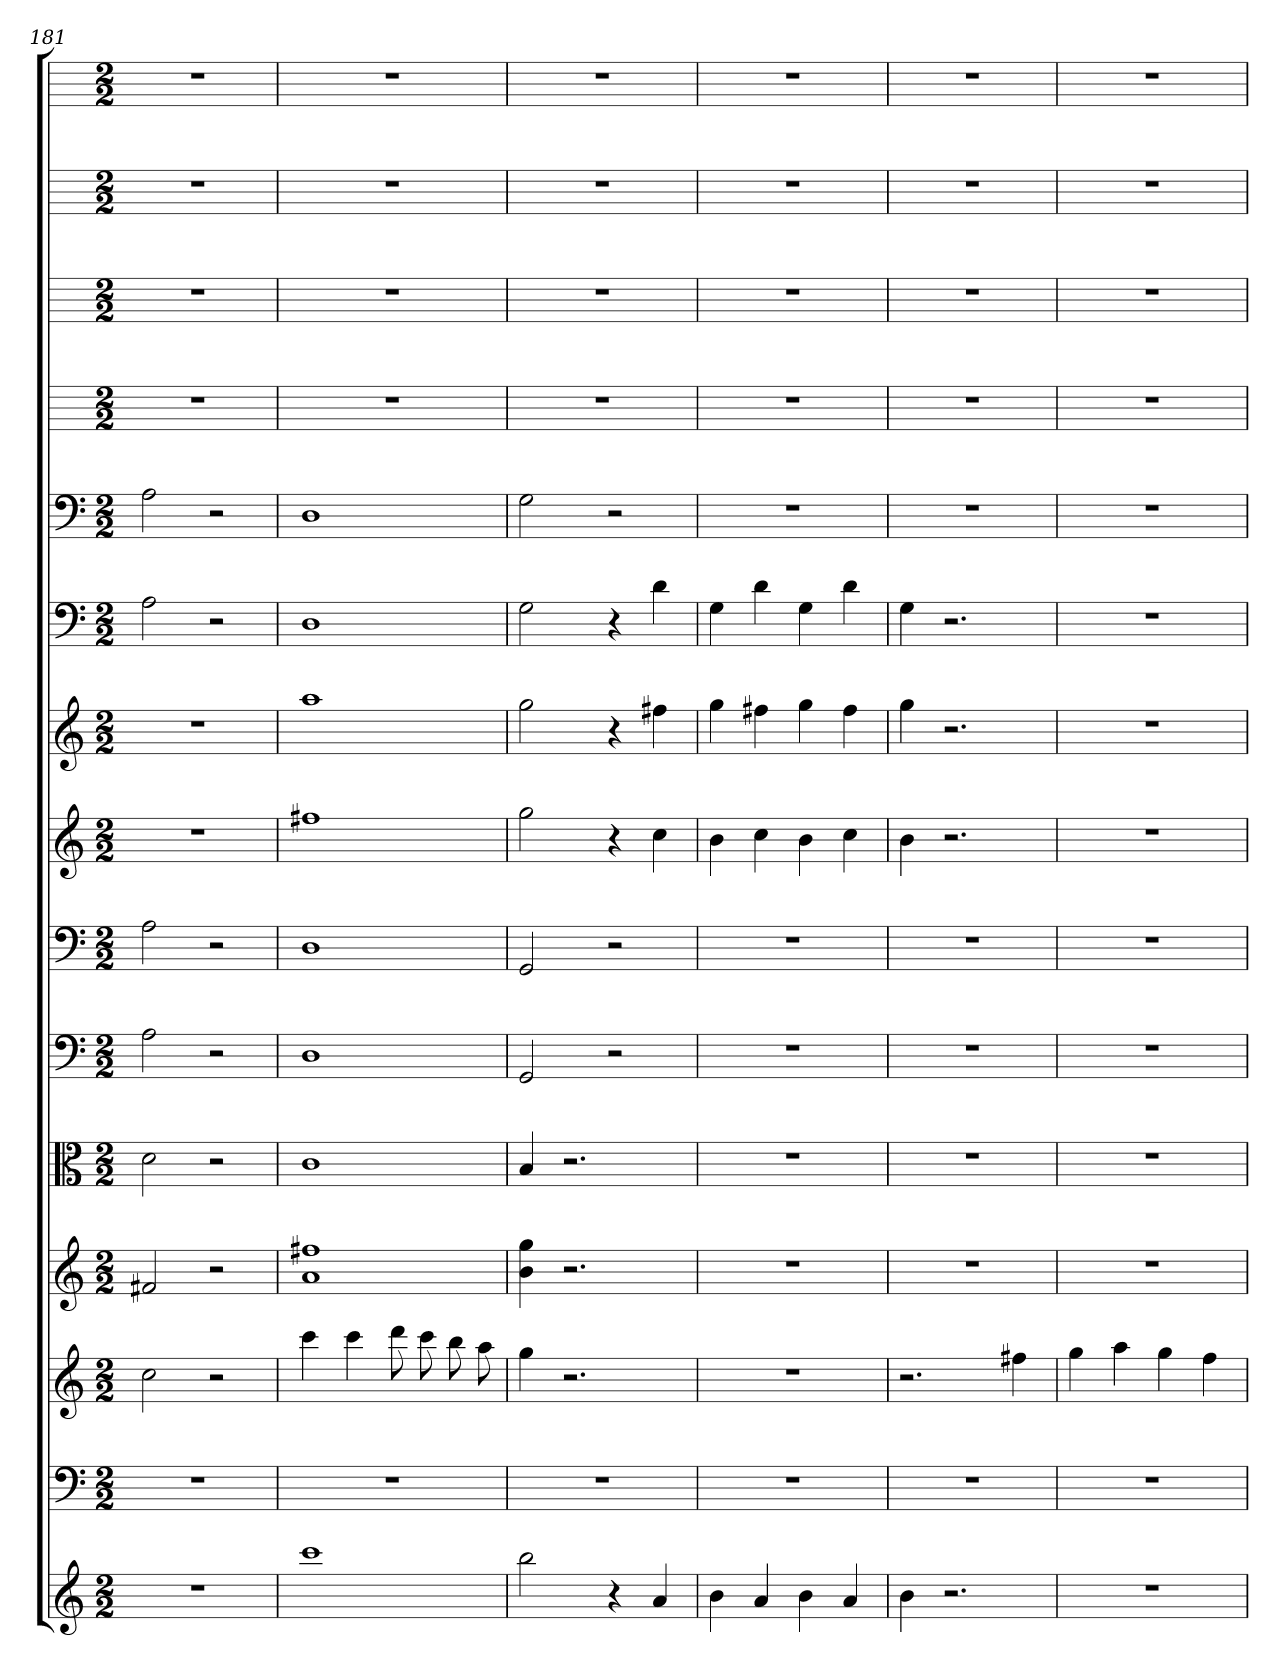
**kern	**kern	**kern	**kern	**kern	**kern	**kern	**kern	**kern	**kern	**kern	**kern	**kern	**kern	**kern
*part15	*part14	*part13	*part12	*part11	*part10	*part9	*part8	*part7	*part6	*part5	*part4	*part3	*part2	*part1
*staff15	*staff14	*staff13	*staff12	*staff11	*staff10	*staff9	*staff8	*staff7	*staff6	*staff5	*staff4	*staff3	*staff2	*staff1
*	*clefF4	*	*	*clefC3	*clefF4	*clefF4	*	*	*clefF4	*clefF4	*	*	*	*
*k[]	*k[]	*k[]	*k[]	*k[]	*k[]	*k[]	*k[]	*k[]	*k[]	*k[]	*k[]	*k[]	*k[]	*k[]
*C:	*C:	*C:	*C:	*C:	*C:	*C:	*C:	*C:	*C:	*C:	*C:	*C:	*C:	*C:
*M2/2	*M2/2	*M2/2	*M2/2	*M2/2	*M2/2	*M2/2	*M2/2	*M2/2	*M2/2	*M2/2	*M2/2	*M2/2	*M2/2	*M2/2
=181	=181	=181	=181	=181	=181	=181	=181	=181	=181	=181	=181	=181	=181	=181
1r	1r	2cc	2f#X	2d	2A	2A	1r	1r	2A	2A	1r	1r	1r	1r
.	.	2r	2r	2r	2r	2r	.	.	2r	2r	.	.	.	.
=182	=182	=182	=182	=182	=182	=182	=182	=182	=182	=182	=182	=182	=182	=182
1ccc	1r	4ccc	1a 1ff#X	1c	1D	1D	1ff#X	1aa	1D	1D	1r	1r	1r	1r
.	.	4ccc	.	.	.	.	.	.	.	.	.	.	.	.
.	.	8ddd	.	.	.	.	.	.	.	.	.	.	.	.
.	.	8ccc	.	.	.	.	.	.	.	.	.	.	.	.
.	.	8bb	.	.	.	.	.	.	.	.	.	.	.	.
.	.	8aa	.	.	.	.	.	.	.	.	.	.	.	.
=183	=183	=183	=183	=183	=183	=183	=183	=183	=183	=183	=183	=183	=183	=183
2bb	1r	4gg	4b 4gg	4B	2GG	2GG	2gg	2gg	2G	2G	1r	1r	1r	1r
.	.	2.r	2.r	2.r	.	.	.	.	.	.	.	.	.	.
4r	.	.	.	.	2r	2r	4r	4r	4r	2r	.	.	.	.
4a	.	.	.	.	.	.	4cc	4ff#X	4d	.	.	.	.	.
=184	=184	=184	=184	=184	=184	=184	=184	=184	=184	=184	=184	=184	=184	=184
4b	1r	1r	1r	1r	1r	1r	4b	4gg	4G	1r	1r	1r	1r	1r
4a	.	.	.	.	.	.	4cc	4ff#X	4d	.	.	.	.	.
4b	.	.	.	.	.	.	4b	4gg	4G	.	.	.	.	.
4a	.	.	.	.	.	.	4cc	4ff#	4d	.	.	.	.	.
=185	=185	=185	=185	=185	=185	=185	=185	=185	=185	=185	=185	=185	=185	=185
4b	1r	2.r	1r	1r	1r	1r	4b	4gg	4G	1r	1r	1r	1r	1r
2.r	.	.	.	.	.	.	2.r	2.r	2.r	.	.	.	.	.
.	.	4ff#X	.	.	.	.	.	.	.	.	.	.	.	.
=186	=186	=186	=186	=186	=186	=186	=186	=186	=186	=186	=186	=186	=186	=186
1r	1r	4gg	1r	1r	1r	1r	1r	1r	1r	1r	1r	1r	1r	1r
.	.	4aa	.	.	.	.	.	.	.	.	.	.	.	.
.	.	4gg	.	.	.	.	.	.	.	.	.	.	.	.
.	.	4ff	.	.	.	.	.	.	.	.	.	.	.	.
=	=	=	=	=	=	=	=	=	=	=	=	=	=	=
*-	*-	*-	*-	*-	*-	*-	*-	*-	*-	*-	*-	*-	*-	*-
